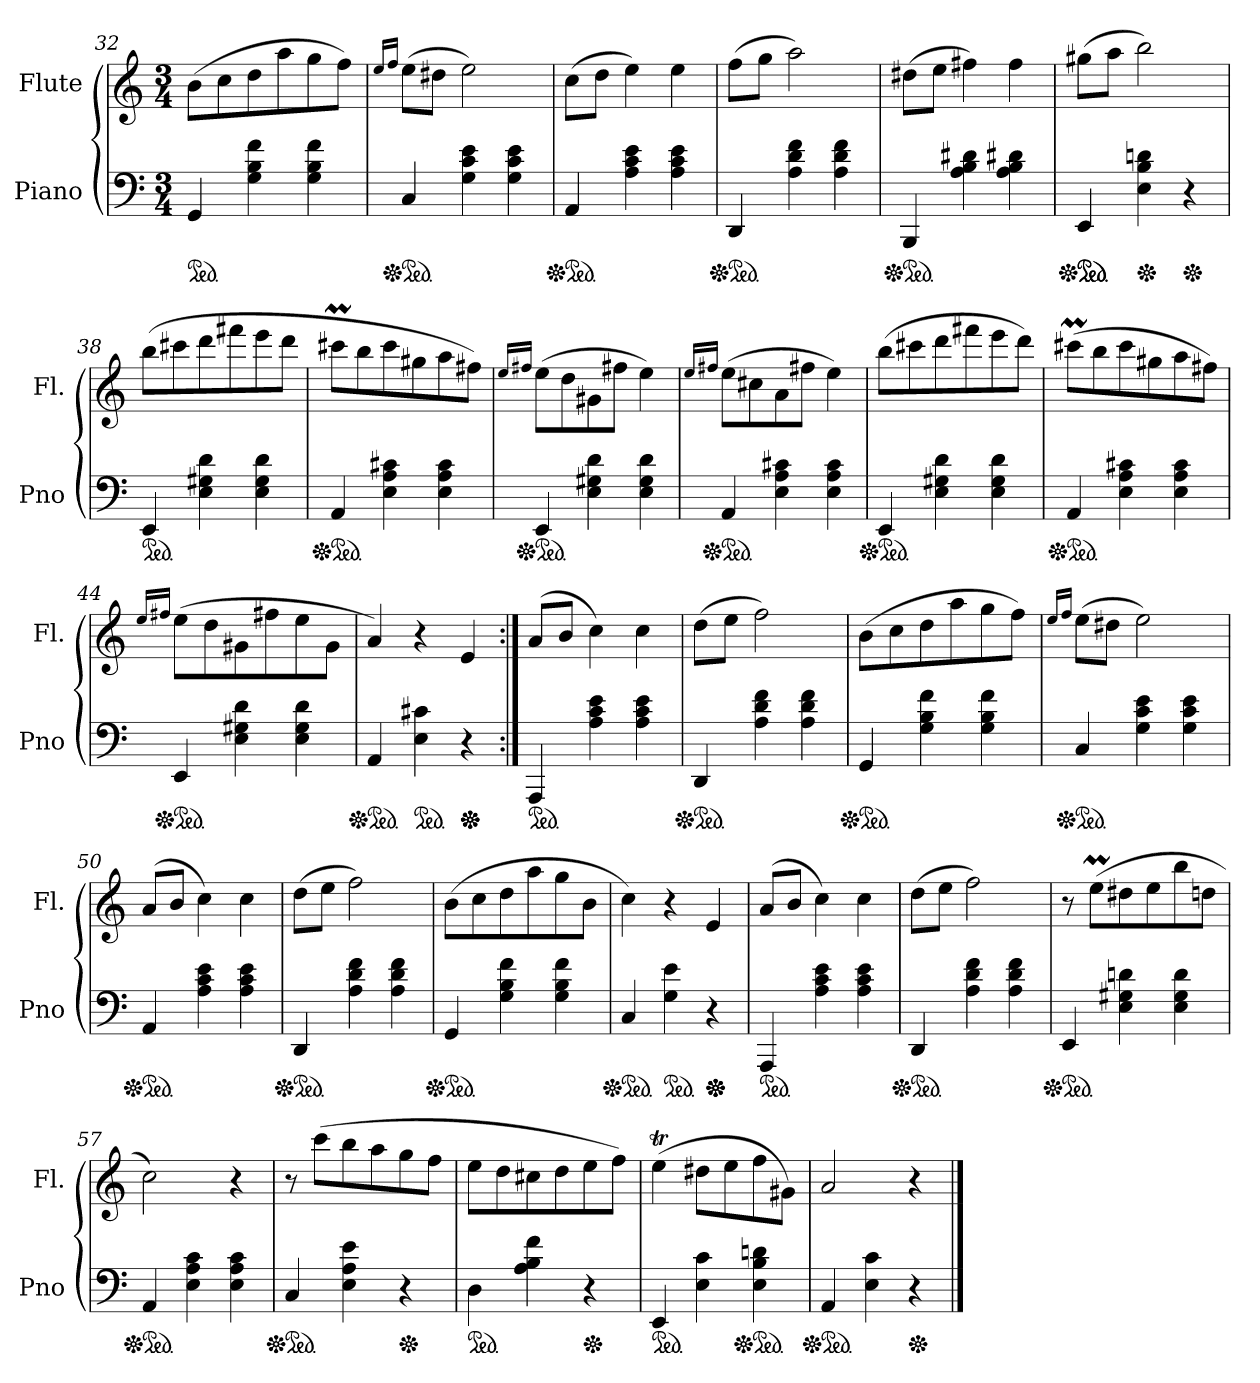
**kern	**kern
*part2	*part1
*staff2	*staff1
*I"Piano	*I"Flute
*I'Pno	*I'Fl.
*clefF4	*clefG2
*k[]	*k[]
*M3/4	*M3/4
*ped	*
=32	=32
4GG/	(>8b\L
.	8cc\
4G\ 4B\ 4f\	8dd\
.	8aa\
4G\ 4B\ 4f\	8gg\
.	8ff\J)
=33	=33
.	16qee/LL
.	16qff/JJ
*Xped	*
*ped	*
4C/	(>8ee\L
.	8dd#X\J
4G\ 4c\ 4e\	2ee\)
4G\ 4c\ 4e\	.
=34	=34
*Xped	*
*ped	*
4AA/	(>8cc\L
.	8dd\J
4A\ 4c\ 4e\	4ee\)
4A\ 4c\ 4e\	4ee\
!!LO:LB:g=z
=35	=35
*Xped	*
*ped	*
4DD/	(>8ff\L
.	8gg\J
4A\ 4d\ 4f\	2aa\)
4A\ 4d\ 4f\	.
!!LO:LB:g=z
=36	=36
*Xped	*
*ped	*
4BBB/	(>8dd#X\L
.	8ee\J
4A\ 4B\ 4d#X\	4ff#X\)
4A\ 4B\ 4d#X\	4ff#\
=37	=37
*Xped	*
*ped	*
*ped	*
4EE/	(>8gg#X\L
.	8aa\J
*Xped	*
4E\ 4B\ 4dn\	2bb\)
*Xped	*
4r	.
=38	=38
*ped	*
4EE/	(>8bb\L
.	8ccc#X\
4E\ 4G#X\ 4d\	8ddd\
.	8fff#X\
4E\ 4G#\ 4d\	8eee\
.	8ddd\J
=39	=39
*Xped	*
*ped	*
4AA/	8ccc#Xm\L
.	8bb\
4E\ 4A\ 4c#X\	8ccc#\
.	8gg#X\
4E\ 4A\ 4c#\	8aa\
.	8ff#X\J)
!!LO:PB:g=z
=40	=40
.	16qee/LL
.	16qff#X/JJ
*Xped	*
*ped	*
4EE/	(>8ee\L
.	8dd\
4E\ 4G#X\ 4d\	8g#X\
.	8ff#X\J
4E\ 4G#\ 4d\	4ee\)
=41	=41
.	16qee/LL
.	16qff#X/JJ
*Xped	*
*ped	*
4AA/	(>8ee\L
.	8cc#X\
4E\ 4A\ 4c#X\	8a\
.	8ff#\J
4E\ 4A\ 4c#\	4ee\)
=42	=42
*Xped	*
*ped	*
4EE/	(>8bb\L
.	8ccc#X\
4E\ 4G#X\ 4d\	8ddd\
.	8fff#X\
4E\ 4G#\ 4d\	8eee\
.	8ddd\J)
!!LO:LB:g=z
=43	=43
*Xped	*
*ped	*
4AA/	(>8ccc#Xm\L
.	8bb\
4E\ 4A\ 4c#X\	8ccc#\
.	8gg#X\
4E\ 4A\ 4c#\	8aa\
.	8ff#X\J)
=44	=44
.	16qee/LL
.	16qff#X/JJ
*Xped	*
*ped	*
4EE/	(>8ee\L
.	8dd\
4E\ 4G#X\ 4d\	8g#X\
.	8ff#\
4E\ 4G#\ 4d\	8ee\
.	8g#\J
=45	=45
*Xped	*
*ped	*
4AA/	4a/)
*ped	*
4E\ 4c#X\	4r
*Xped	*
*Xped	*
4r	4e/
=46:|!	=46:|!
*ped	*
4AAA/	(<8a/L
.	8b/J
4A\ 4c\ 4e\	4cc\)
4A\ 4c\ 4e\	4cc\
!!LO:LB:g=z
=47	=47
*Xped	*
*ped	*
4DD/	(>8dd\L
.	8ee\J
4A\ 4d\ 4f\	2ff\)
4A\ 4d\ 4f\	.
=48	=48
*Xped	*
*ped	*
4GG/	(>8b\L
.	8cc\
4G\ 4B\ 4f\	8dd\
.	8aa\
4G\ 4B\ 4f\	8gg\
.	8ff\J)
=49	=49
.	16qee/LL
.	16qff/JJ
*Xped	*
*ped	*
4C/	(>8ee\L
.	8dd#X\J
4G\ 4c\ 4e\	2ee\)
4G\ 4c\ 4e\	.
=50	=50
*Xped	*
*ped	*
4AA/	(>8a/L
.	8b/J
4A\ 4c\ 4e\	4cc\)
4A\ 4c\ 4e\	4cc\
=51	=51
*Xped	*
*ped	*
4DD/	(>8dd\L
.	8ee\J
4A\ 4d\ 4f\	2ff\)
4A\ 4d\ 4f\	.
!!LO:LB:g=z
=52	=52
*Xped	*
*ped	*
4GG/	(>8b\L
.	8cc\
4G\ 4B\ 4f\	8dd\
.	8aa\
4G\ 4B\ 4f\	8gg\
.	8b\J
=53	=53
*Xped	*
*ped	*
4C/	4cc\)
*ped	*
4G\ 4e\	4r
*Xped	*
*Xped	*
4r	4e/
=54	=54
*ped	*
4AAA/	(>8a/L
.	8b/J
4A\ 4c\ 4e\	4cc\)
4A\ 4c\ 4e\	4cc\
=55	=55
*Xped	*
*ped	*
4DD/	(>8dd\L
.	8ee\J
4A\ 4d\ 4f\	2ff\)
4A\ 4d\ 4f\	.
=56	=56
*Xped	*
*ped	*
4EE/	8r
.	(>8eem\L
4E\ 4G#X\ 4dn\	8dd#X\
.	8ee\
4E\ 4G#\ 4d\	8bb\
.	8ddn\J
!!LO:PB:g=z
=57	=57
*Xped	*
*ped	*
4AA/	2cc\)
4E\ 4A\ 4c\	.
4E\ 4A\ 4c\	4r
=58	=58
*Xped	*
*ped	*
4C/	8r
.	(>8ccc\L
4E\ 4A\ 4e\	8bb\
.	8aa\
*Xped	*
4r	8gg\
.	8ff\J
=59	=59
*ped	*
4D\	8ee\L
.	8dd\
4A\ 4B\ 4f\	8cc#X\
.	8dd\
*Xped	*
4r	8ee\
.	8ff\J)
=60	=60
*ped	*
4EE/	(>4eet\
4E\ 4c\	8dd#X\L
.	8ee\
*Xped	*
*ped	*
4E\ 4B\ 4dn\	8ff\
.	8g#X\J)
=61	=61
*Xped	*
*ped	*
4AA/	2a/
4E\ 4c\	.
*Xped	*
4r	4r
==	==
*-	*-
